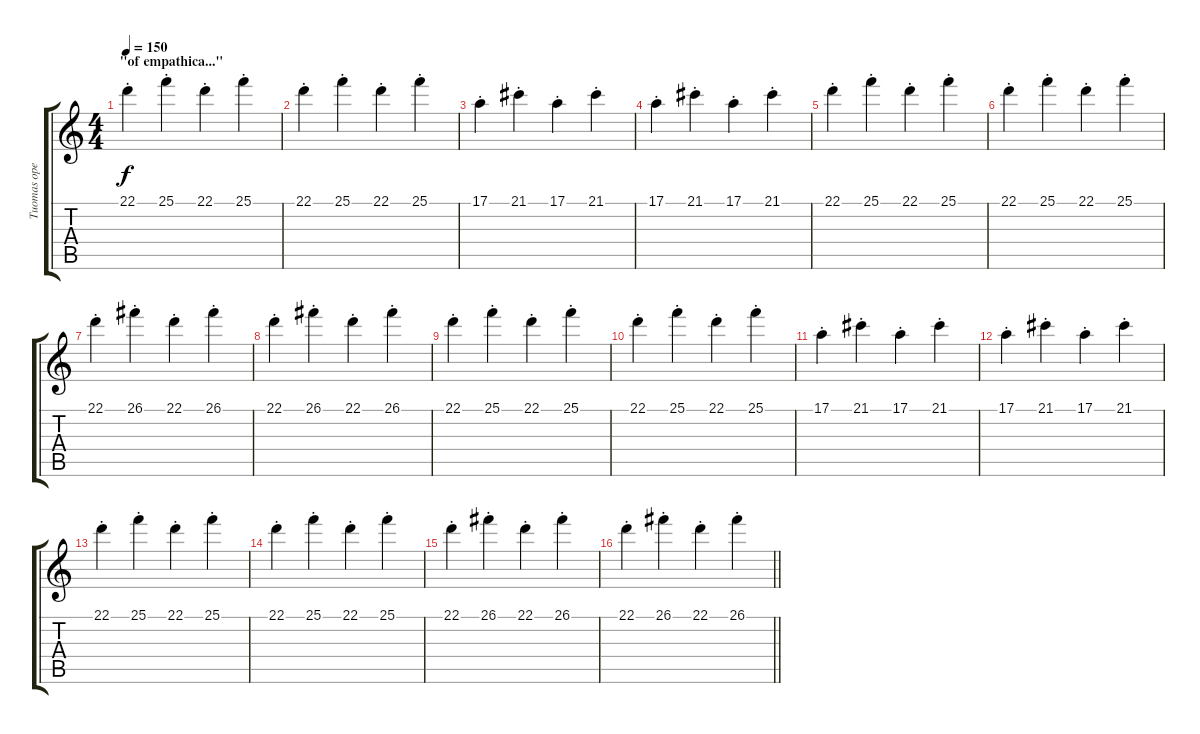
\track ("Tuomas opening piano" "Tuomas ope") {instrument brightacousticpiano}
\staff {score tabs}
\tuning (E4 B3 G3 D3 A2 E2) {hide}
\ts (4 4)
\section ("" "\"of empathica...\"")
\tempo 150
\clef g2
\ks c
22.1{st}.4{dy f} 25.1{st}.4 22.1{st}.4 25.1{st}.4 |
22.1{st}.4 25.1{st}.4 22.1{st}.4 25.1{st}.4 |
17.1{st}.4 21.1{st}.4 17.1{st}.4 21.1{st}.4 |
17.1{st}.4 21.1{st}.4 17.1{st}.4 21.1{st}.4 |
22.1{st}.4 25.1{st}.4 22.1{st}.4 25.1{st}.4 |
22.1{st}.4 25.1{st}.4 22.1{st}.4 25.1{st}.4 |
22.1{st}.4 26.1{st}.4 22.1{st}.4 26.1{st}.4 |
22.1{st}.4 26.1{st}.4 22.1{st}.4 26.1{st}.4 |
22.1{st}.4 25.1{st}.4 22.1{st}.4 25.1{st}.4 |
22.1{st}.4 25.1{st}.4 22.1{st}.4 25.1{st}.4 |
17.1{st}.4 21.1{st}.4 17.1{st}.4 21.1{st}.4 |
17.1{st}.4 21.1{st}.4 17.1{st}.4 21.1{st}.4 |
22.1{st}.4 25.1{st}.4 22.1{st}.4 25.1{st}.4 |
22.1{st}.4 25.1{st}.4 22.1{st}.4 25.1{st}.4 |
22.1{st}.4 26.1{st}.4 22.1{st}.4 26.1{st}.4 |
\barLineRight lightlight
22.1{st}.4 26.1{st}.4 22.1{st}.4 26.1{st}.4
